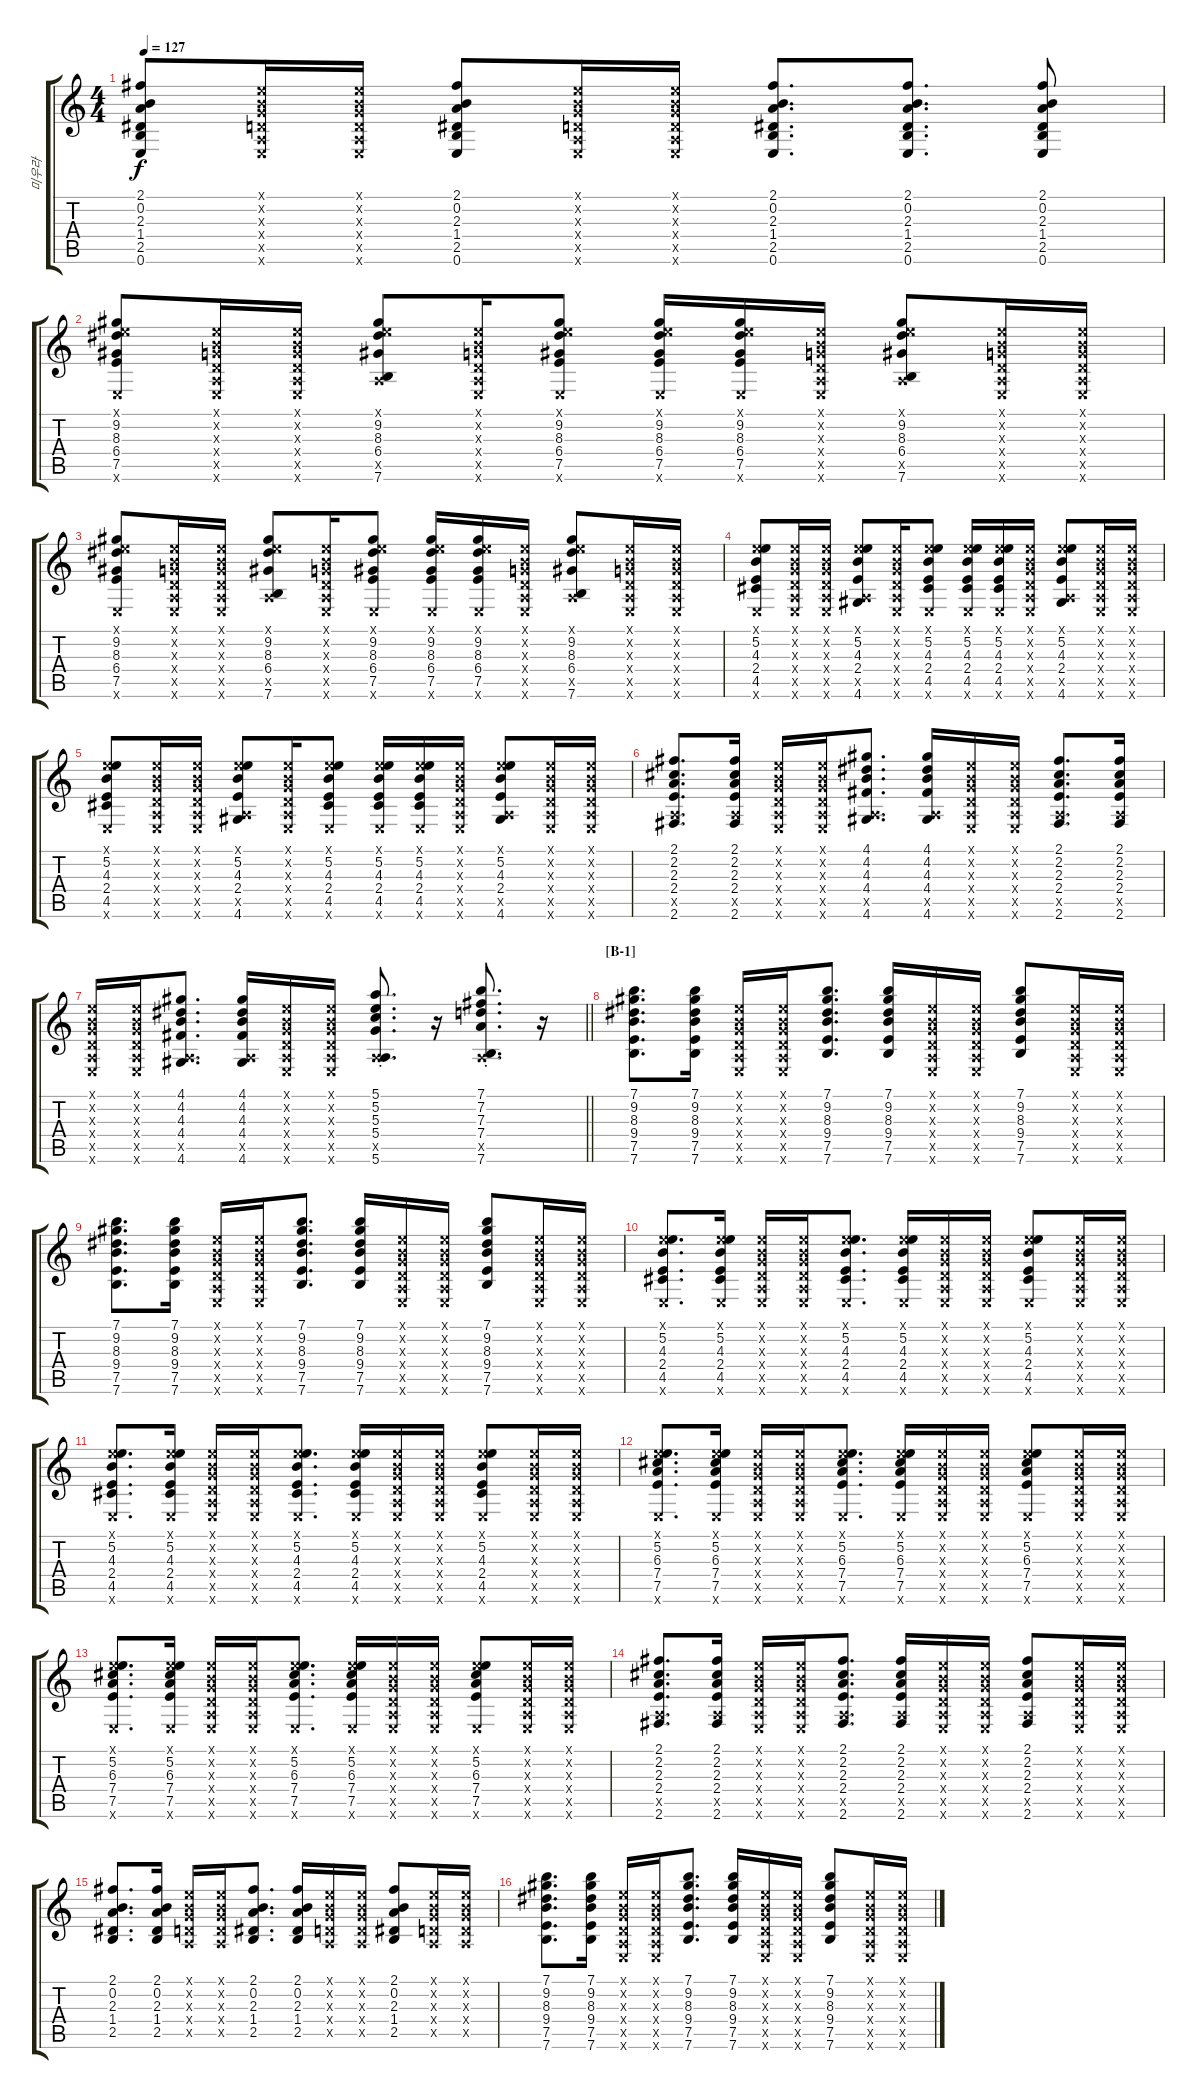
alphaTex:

\track ("미우라" "미우라") {instrument acousticguitarsteel}
\staff {score tabs}
\tuning (E4 B3 G3 D3 A2 E2) {hide}
\ts (4 4)
\tempo 127
\clef g2
\ks c
(2.1 0.2 2.3 1.4 2.5 0.6).8{dy f} (0.1{x} 0.2{x} 0.3{x} 0.4{x} 0.5{x} 0.6{x}).16 (0.1{x} 0.2{x} 0.3{x} 0.4{x} 0.5{x} 0.6{x}).16 (2.1 0.2 2.3 1.4 2.5 0.6).8 (0.1{x} 0.2{x} 0.3{x} 0.4{x} 0.5{x} 0.6{x}).16 (0.1{x} 0.2{x} 0.3{x} 0.4{x} 0.5{x} 0.6{x}).16 (2.1 0.2 2.3 1.4 2.5 0.6).8{d} (2.1 0.2 2.3 1.4 2.5 0.6).8{d} (2.1 0.2 2.3 1.4 2.5 0.6).8 |
(0.1{x} 9.2 8.3 6.4 7.5 0.6{x}).8 (0.1{x} 0.2{x} 0.3{x} 0.4{x} 0.5{x} 0.6{x}).16 (0.1{x} 0.2{x} 0.3{x} 0.4{x} 0.5{x} 0.6{x}).16 (0.1{x} 9.2 8.3 6.4 0.5{x} 7.6).8 (0.1{x} 0.2{x} 0.3{x} 0.4{x} 0.5{x} 0.6{x}).16 (0.1{x} 9.2 8.3 6.4 7.5 0.6{x}).8 (0.1{x} 9.2 8.3 6.4 7.5 0.6{x}).16 (0.1{x} 9.2 8.3 6.4 7.5 0.6{x}).16 (0.1{x} 0.2{x} 0.3{x} 0.4{x} 0.5{x} 0.6{x}).16 (0.1{x} 9.2 8.3 6.4 0.5{x} 7.6).8 (0.1{x} 0.2{x} 0.3{x} 0.4{x} 0.5{x} 0.6{x}).16 (0.1{x} 0.2{x} 0.3{x} 0.4{x} 0.5{x} 0.6{x}).16 |
(0.1{x} 9.2 8.3 6.4 7.5 0.6{x}).8 (0.1{x} 0.2{x} 0.3{x} 0.4{x} 0.5{x} 0.6{x}).16 (0.1{x} 0.2{x} 0.3{x} 0.4{x} 0.5{x} 0.6{x}).16 (0.1{x} 9.2 8.3 6.4 0.5{x} 7.6).8 (0.1{x} 0.2{x} 0.3{x} 0.4{x} 0.5{x} 0.6{x}).16 (0.1{x} 9.2 8.3 6.4 7.5 0.6{x}).8 (0.1{x} 9.2 8.3 6.4 7.5 0.6{x}).16 (0.1{x} 9.2 8.3 6.4 7.5 0.6{x}).16 (0.1{x} 0.2{x} 0.3{x} 0.4{x} 0.5{x} 0.6{x}).16 (0.1{x} 9.2 8.3 6.4 0.5{x} 7.6).8 (0.1{x} 0.2{x} 0.3{x} 0.4{x} 0.5{x} 0.6{x}).16 (0.1{x} 0.2{x} 0.3{x} 0.4{x} 0.5{x} 0.6{x}).16 |
(0.1{x} 5.2 4.3 2.4 4.5 0.6{x}).8 (0.1{x} 0.2{x} 0.3{x} 0.4{x} 0.5{x} 0.6{x}).16 (0.1{x} 0.2{x} 0.3{x} 0.4{x} 0.5{x} 0.6{x}).16 (0.1{x} 5.2 4.3 2.4 0.5{x} 4.6).8 (0.1{x} 0.2{x} 0.3{x} 0.4{x} 0.5{x} 0.6{x}).16 (0.1{x} 5.2 4.3 2.4 4.5 0.6{x}).8 (0.1{x} 5.2 4.3 2.4 4.5 0.6{x}).16 (0.1{x} 5.2 4.3 2.4 4.5 0.6{x}).16 (0.1{x} 0.2{x} 0.3{x} 0.4{x} 0.5{x} 0.6{x}).16 (0.1{x} 5.2 4.3 2.4 0.5{x} 4.6).8 (0.1{x} 0.2{x} 0.3{x} 0.4{x} 0.5{x} 0.6{x}).16 (0.1{x} 0.2{x} 0.3{x} 0.4{x} 0.5{x} 0.6{x}).16 |
(0.1{x} 5.2 4.3 2.4 4.5 0.6{x}).8 (0.1{x} 0.2{x} 0.3{x} 0.4{x} 0.5{x} 0.6{x}).16 (0.1{x} 0.2{x} 0.3{x} 0.4{x} 0.5{x} 0.6{x}).16 (0.1{x} 5.2 4.3 2.4 0.5{x} 4.6).8 (0.1{x} 0.2{x} 0.3{x} 0.4{x} 0.5{x} 0.6{x}).16 (0.1{x} 5.2 4.3 2.4 4.5 0.6{x}).8 (0.1{x} 5.2 4.3 2.4 4.5 0.6{x}).16 (0.1{x} 5.2 4.3 2.4 4.5 0.6{x}).16 (0.1{x} 0.2{x} 0.3{x} 0.4{x} 0.5{x} 0.6{x}).16 (0.1{x} 5.2 4.3 2.4 0.5{x} 4.6).8 (0.1{x} 0.2{x} 0.3{x} 0.4{x} 0.5{x} 0.6{x}).16 (0.1{x} 0.2{x} 0.3{x} 0.4{x} 0.5{x} 0.6{x}).16 |
(2.1 2.2 2.3 2.4 0.5{x} 2.6).8{d} (2.1 2.2 2.3 2.4 0.5{x} 2.6).16 (0.1{x} 0.2{x} 0.3{x} 0.4{x} 0.5{x} 0.6{x}).16 (0.1{x} 0.2{x} 0.3{x} 0.4{x} 0.5{x} 0.6{x}).16 (4.1 4.2 4.3 4.4 0.5{x} 4.6).8{d} (4.1 4.2 4.3 4.4 0.5{x} 4.6).16 (0.1{x} 0.2{x} 0.3{x} 0.4{x} 0.5{x} 0.6{x}).16 (0.1{x} 0.2{x} 0.3{x} 0.4{x} 0.5{x} 0.6{x}).16 (2.1 2.2 2.3 2.4 0.5{x} 2.6).8{d} (2.1 2.2 2.3 2.4 0.5{x} 2.6).16 |
\barLineRight lightlight
(0.1{x} 0.2{x} 0.3{x} 0.4{x} 0.5{x} 0.6{x}).16 (0.1{x} 0.2{x} 0.3{x} 0.4{x} 0.5{x} 0.6{x}).16 (4.1 4.2 4.3 4.4 0.5{x} 4.6).8{d} (4.1 4.2 4.3 4.4 0.5{x} 4.6).16 (0.1{x} 0.2{x} 0.3{x} 0.4{x} 0.5{x} 0.6{x}).16 (0.1{x} 0.2{x} 0.3{x} 0.4{x} 0.5{x} 0.6{x}).16 (5.1{st} 5.2{st} 5.3 5.4{st} 0.5{x} 5.6{st}).8{d} r.16 (7.1{st} 7.2{st} 7.3{st} 7.4{st} 0.5{x} 7.6{st}).8{d} r.16 |
\section ("" "[B-1]")
(7.1 9.2 8.3 9.4 7.5 7.6).8{d} (7.1 9.2 8.3 9.4 7.5 7.6).16 (0.1{x} 0.2{x} 0.3{x} 0.4{x} 0.5{x} 0.6{x}).16 (0.1{x} 0.2{x} 0.3{x} 0.4{x} 0.5{x} 0.6{x}).16 (7.1 9.2 8.3 9.4 7.5 7.6).8{d} (7.1 9.2 8.3 9.4 7.5 7.6).16 (0.1{x} 0.2{x} 0.3{x} 0.4{x} 0.5{x} 0.6{x}).16 (0.1{x} 0.2{x} 0.3{x} 0.4{x} 0.5{x} 0.6{x}).16 (7.1 9.2 8.3 9.4 7.5 7.6).8 (0.1{x} 0.2{x} 0.3{x} 0.4{x} 0.5{x} 0.6{x}).16 (0.1{x} 0.2{x} 0.3{x} 0.4{x} 0.5{x} 0.6{x}).16 |
(7.1 9.2 8.3 9.4 7.5 7.6).8{d} (7.1 9.2 8.3 9.4 7.5 7.6).16 (0.1{x} 0.2{x} 0.3{x} 0.4{x} 0.5{x} 0.6{x}).16 (0.1{x} 0.2{x} 0.3{x} 0.4{x} 0.5{x} 0.6{x}).16 (7.1 9.2 8.3 9.4 7.5 7.6).8{d} (7.1 9.2 8.3 9.4 7.5 7.6).16 (0.1{x} 0.2{x} 0.3{x} 0.4{x} 0.5{x} 0.6{x}).16 (0.1{x} 0.2{x} 0.3{x} 0.4{x} 0.5{x} 0.6{x}).16 (7.1 9.2 8.3 9.4 7.5 7.6).8 (0.1{x} 0.2{x} 0.3{x} 0.4{x} 0.5{x} 0.6{x}).16 (0.1{x} 0.2{x} 0.3{x} 0.4{x} 0.5{x} 0.6{x}).16 |
(0.1{x} 5.2 4.3 2.4 4.5 0.6{x}).8{d} (0.1{x} 5.2 4.3 2.4 4.5 0.6{x}).16 (0.1{x} 0.2{x} 0.3{x} 0.4{x} 0.5{x} 0.6{x}).16 (0.1{x} 0.2{x} 0.3{x} 0.4{x} 0.5{x} 0.6{x}).16 (0.1{x} 5.2 4.3 2.4 4.5 0.6{x}).8{d} (0.1{x} 5.2 4.3 2.4 4.5 0.6{x}).16 (0.1{x} 0.2{x} 0.3{x} 0.4{x} 0.5{x} 0.6{x}).16 (0.1{x} 0.2{x} 0.3{x} 0.4{x} 0.5{x} 0.6{x}).16 (0.1{x} 5.2 4.3 2.4 4.5 0.6{x}).8 (0.1{x} 0.2{x} 0.3{x} 0.4{x} 0.5{x} 0.6{x}).16 (0.1{x} 0.2{x} 0.3{x} 0.4{x} 0.5{x} 0.6{x}).16 |
(0.1{x} 5.2 4.3 2.4 4.5 0.6{x}).8{d} (0.1{x} 5.2 4.3 2.4 4.5 0.6{x}).16 (0.1{x} 0.2{x} 0.3{x} 0.4{x} 0.5{x} 0.6{x}).16 (0.1{x} 0.2{x} 0.3{x} 0.4{x} 0.5{x} 0.6{x}).16 (0.1{x} 5.2 4.3 2.4 4.5 0.6{x}).8{d} (0.1{x} 5.2 4.3 2.4 4.5 0.6{x}).16 (0.1{x} 0.2{x} 0.3{x} 0.4{x} 0.5{x} 0.6{x}).16 (0.1{x} 0.2{x} 0.3{x} 0.4{x} 0.5{x} 0.6{x}).16 (0.1{x} 5.2 4.3 2.4 4.5 0.6{x}).8 (0.1{x} 0.2{x} 0.3{x} 0.4{x} 0.5{x} 0.6{x}).16 (0.1{x} 0.2{x} 0.3{x} 0.4{x} 0.5{x} 0.6{x}).16 |
(0.1{x} 5.2 6.3 7.4 7.5 0.6{x}).8{d} (0.1{x} 5.2 6.3 7.4 7.5 0.6{x}).16 (0.1{x} 0.2{x} 0.3{x} 0.4{x} 0.5{x} 0.6{x}).16 (0.1{x} 0.2{x} 0.3{x} 0.4{x} 0.5{x} 0.6{x}).16 (0.1{x} 5.2 6.3 7.4 7.5 0.6{x}).8{d} (0.1{x} 5.2 6.3 7.4 7.5 0.6{x}).16 (0.1{x} 0.2{x} 0.3{x} 0.4{x} 0.5{x} 0.6{x}).16 (0.1{x} 0.2{x} 0.3{x} 0.4{x} 0.5{x} 0.6{x}).16 (0.1{x} 5.2 6.3 7.4 7.5 0.6{x}).8 (0.1{x} 0.2{x} 0.3{x} 0.4{x} 0.5{x} 0.6{x}).16 (0.1{x} 0.2{x} 0.3{x} 0.4{x} 0.5{x} 0.6{x}).16 |
(0.1{x} 5.2 6.3 7.4 7.5 0.6{x}).8{d} (0.1{x} 5.2 6.3 7.4 7.5 0.6{x}).16 (0.1{x} 0.2{x} 0.3{x} 0.4{x} 0.5{x} 0.6{x}).16 (0.1{x} 0.2{x} 0.3{x} 0.4{x} 0.5{x} 0.6{x}).16 (0.1{x} 5.2 6.3 7.4 7.5 0.6{x}).8{d} (0.1{x} 5.2 6.3 7.4 7.5 0.6{x}).16 (0.1{x} 0.2{x} 0.3{x} 0.4{x} 0.5{x} 0.6{x}).16 (0.1{x} 0.2{x} 0.3{x} 0.4{x} 0.5{x} 0.6{x}).16 (0.1{x} 5.2 6.3 7.4 7.5 0.6{x}).8 (0.1{x} 0.2{x} 0.3{x} 0.4{x} 0.5{x} 0.6{x}).16 (0.1{x} 0.2{x} 0.3{x} 0.4{x} 0.5{x} 0.6{x}).16 |
(2.1 2.2 2.3 2.4 0.5{x} 2.6).8{d} (2.1 2.2 2.3 2.4 0.5{x} 2.6).16 (0.1{x} 0.2{x} 0.3{x} 0.4{x} 0.5{x} 0.6{x}).16 (0.1{x} 0.2{x} 0.3{x} 0.4{x} 0.5{x} 0.6{x}).16 (2.1 2.2 2.3 2.4 0.5{x} 2.6).8{d} (2.1 2.2 2.3 2.4 0.5{x} 2.6).16 (0.1{x} 0.2{x} 0.3{x} 0.4{x} 0.5{x} 0.6{x}).16 (0.1{x} 0.2{x} 0.3{x} 0.4{x} 0.5{x} 0.6{x}).16 (2.1 2.2 2.3 2.4 0.5{x} 2.6).8 (0.1{x} 0.2{x} 0.3{x} 0.4{x} 0.5{x} 0.6{x}).16 (0.1{x} 0.2{x} 0.3{x} 0.4{x} 0.5{x} 0.6{x}).16 |
(2.1 0.2 2.3 1.4 2.5).8{d} (2.1 0.2 2.3 1.4 2.5).16 (0.1{x} 0.2{x} 0.3{x} 0.4{x} 0.5{x}).16 (0.1{x} 0.2{x} 0.3{x} 0.4{x} 0.5{x}).16 (2.1 0.2 2.3 1.4 2.5).8{d} (2.1 0.2 2.3 1.4 2.5).16 (0.1{x} 0.2{x} 0.3{x} 0.4{x} 0.5{x}).16 (0.1{x} 0.2{x} 0.3{x} 0.4{x} 0.5{x}).16 (2.1 0.2 2.3 1.4 2.5).8 (0.1{x} 0.2{x} 0.3{x} 0.4{x} 0.5{x}).16 (0.1{x} 0.2{x} 0.3{x} 0.4{x} 0.5{x}).16 |
(7.1 9.2 8.3 9.4 7.5 7.6).8{d} (7.1 9.2 8.3 9.4 7.5 7.6).16 (0.1{x} 0.2{x} 0.3{x} 0.4{x} 0.5{x} 0.6{x}).16 (0.1{x} 0.2{x} 0.3{x} 0.4{x} 0.5{x} 0.6{x}).16 (7.1 9.2 8.3 9.4 7.5 7.6).8{d} (7.1 9.2 8.3 9.4 7.5 7.6).16 (0.1{x} 0.2{x} 0.3{x} 0.4{x} 0.5{x} 0.6{x}).16 (0.1{x} 0.2{x} 0.3{x} 0.4{x} 0.5{x} 0.6{x}).16 (7.1 9.2 8.3 9.4 7.5 7.6).8 (0.1{x} 0.2{x} 0.3{x} 0.4{x} 0.5{x} 0.6{x}).16 (0.1{x} 0.2{x} 0.3{x} 0.4{x} 0.5{x} 0.6{x}).16
